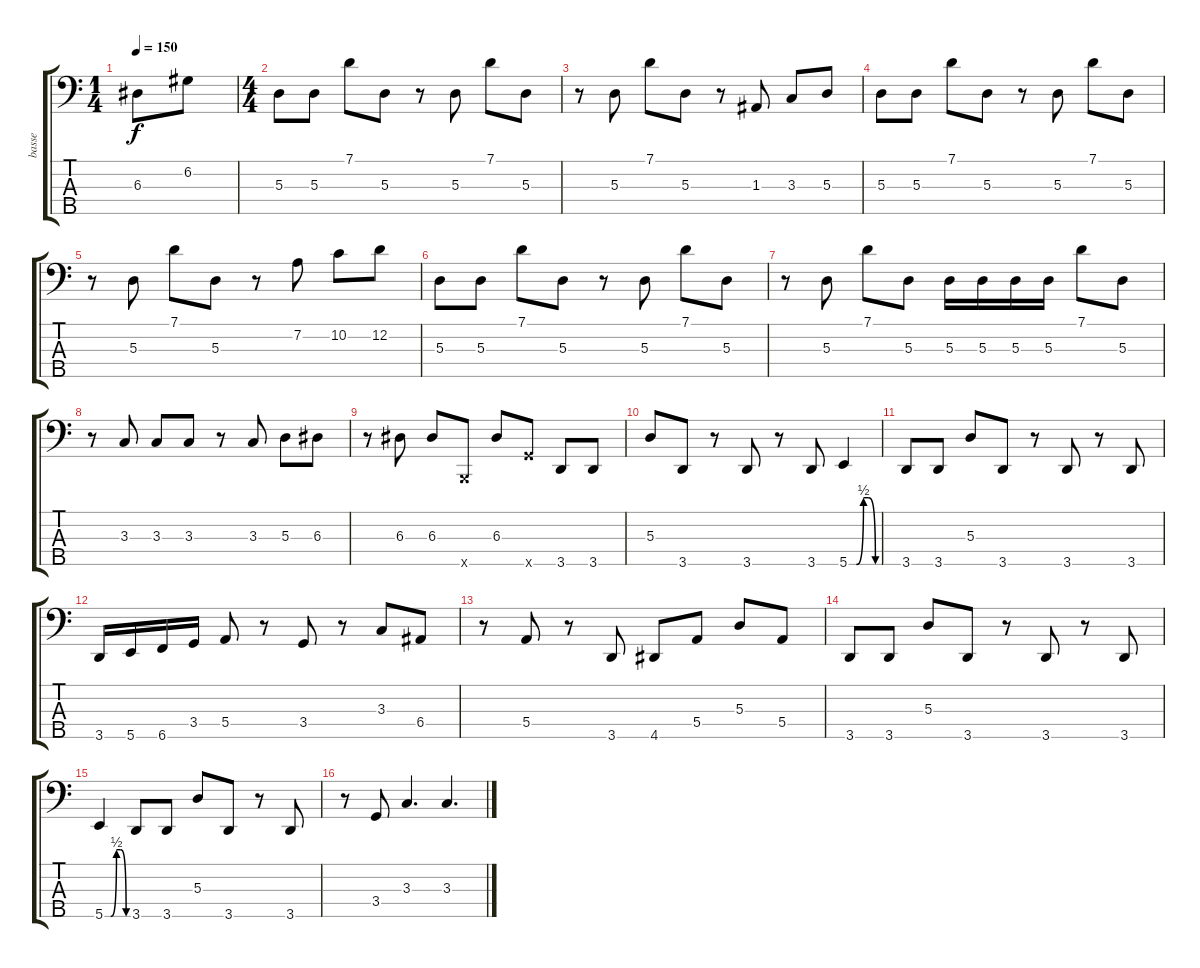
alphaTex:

\track ("basse" "basse") {instrument electricbassfinger}
\staff {score tabs}
\tuning (G2 D2 A1 E1 B0) {hide}
\ts (1 4)
\tempo 150
\clef f4
\ks c
6.3.8{dy f} 6.2.8 |
\ts (4 4)
5.3.8 5.3.8 7.1.8 5.3.8 r.8 5.3.8 7.1.8 5.3.8 |
r.8 5.3.8 7.1.8 5.3.8 r.8 1.3.8 3.3.8 5.3.8 |
5.3.8 5.3.8 7.1.8 5.3.8 r.8 5.3.8 7.1.8 5.3.8 |
r.8 5.3.8 7.1.8 5.3.8 r.8 7.2.8 10.2.8 12.2.8 |
5.3.8 5.3.8 7.1.8 5.3.8 r.8 5.3.8 7.1.8 5.3.8 |
r.8 5.3.8 7.1.8 5.3.8 5.3.16 5.3.16 5.3.16 5.3.16 7.1.8 5.3.8 |
r.8 3.3.8 3.3.8 3.3.8 r.8 3.3.8 5.3.8 6.3.8 |
r.8 6.3.8 6.3.8 0.5{x}.8 6.3.8 8.5{x}.8 3.5.8 3.5.8 |
5.3.8 3.5.8 r.8 3.5.8 r.8 3.5.8 5.5{be (custom 0 0 15 0 30 2 40 2 55 0 60 0)}.4 |
3.5.8 3.5.8 5.3.8 3.5.8 r.8 3.5.8 r.8 3.5.8 |
3.5.16 5.5.16 6.5.16 3.4.16 5.4.8 r.8 3.4.8 r.8 3.3.8 6.4.8 |
r.8 5.4.8 r.8 3.5.8 4.5.8 5.4.8 5.3.8 5.4.8 |
3.5.8 3.5.8 5.3.8 3.5.8 r.8 3.5.8 r.8 3.5.8 |
5.5{be (custom 0 0 15 0 30 2 40 2 55 0 60 0)}.4 3.5.8 3.5.8 5.3.8 3.5.8 r.8 3.5.8 |
r.8 3.4.8 3.3.4{d} 3.3.4{d}
